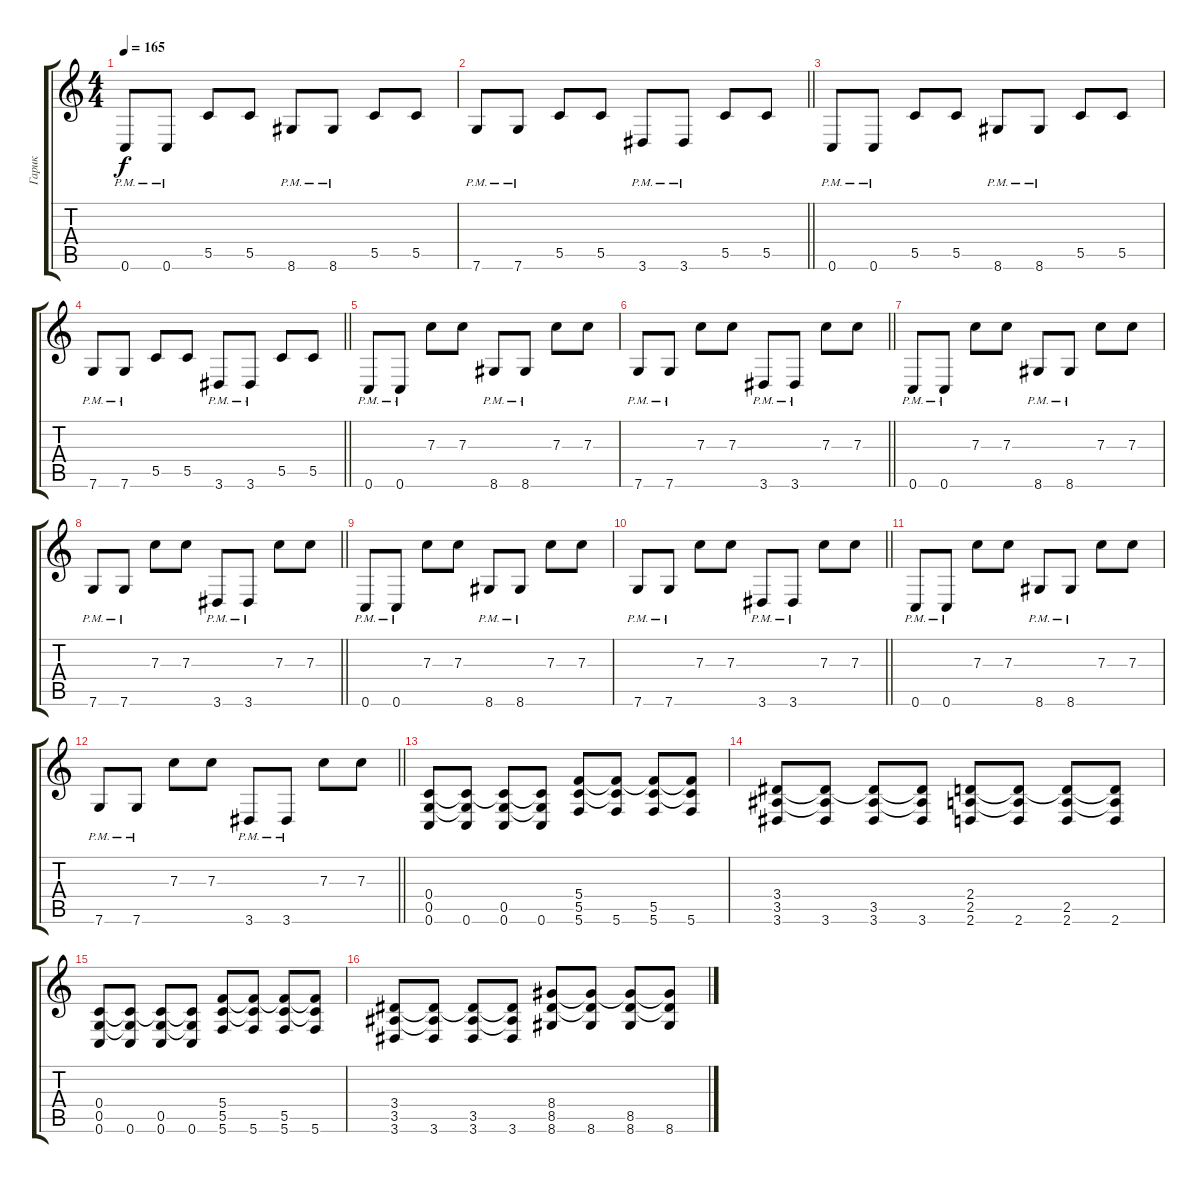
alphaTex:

\track ("Гарик" "Гарик") {instrument distortionguitar}
\staff {score tabs}
\tuning (D4 A3 F3 C3 G2 C2) {hide}
\ts (4 4)
\tempo 165
\clef g2
\ks c
0.6{pm}.8{dy f} 0.6{pm}.8 5.5.8 5.5.8 8.6{pm}.8 8.6{pm}.8 5.5.8 5.5.8 |
\barLineRight lightlight
7.6{pm}.8 7.6{pm}.8 5.5.8 5.5.8 3.6{pm}.8 3.6{pm}.8 5.5.8 5.5.8 |
0.6{pm}.8 0.6{pm}.8 5.5.8 5.5.8 8.6{pm}.8 8.6{pm}.8 5.5.8 5.5.8 |
\barLineRight lightlight
7.6{pm}.8 7.6{pm}.8 5.5.8 5.5.8 3.6{pm}.8 3.6{pm}.8 5.5.8 5.5.8 |
0.6{pm}.8 0.6{pm}.8 7.3.8 7.3.8 8.6{pm}.8 8.6{pm}.8 7.3.8 7.3.8 |
\barLineRight lightlight
7.6{pm}.8 7.6{pm}.8 7.3.8 7.3.8 3.6{pm}.8 3.6{pm}.8 7.3.8 7.3.8 |
0.6{pm}.8 0.6{pm}.8 7.3.8 7.3.8 8.6{pm}.8 8.6{pm}.8 7.3.8 7.3.8 |
\barLineRight lightlight
7.6{pm}.8 7.6{pm}.8 7.3.8 7.3.8 3.6{pm}.8 3.6{pm}.8 7.3.8 7.3.8 |
0.6{pm}.8 0.6{pm}.8 7.3.8 7.3.8 8.6{pm}.8 8.6{pm}.8 7.3.8 7.3.8 |
\barLineRight lightlight
7.6{pm}.8 7.6{pm}.8 7.3.8 7.3.8 3.6{pm}.8 3.6{pm}.8 7.3.8 7.3.8 |
0.6{pm}.8 0.6{pm}.8 7.3.8 7.3.8 8.6{pm}.8 8.6{pm}.8 7.3.8 7.3.8 |
\barLineRight lightlight
7.6{pm}.8 7.6{pm}.8 7.3.8 7.3.8 3.6{pm}.8 3.6{pm}.8 7.3.8 7.3.8 |
(0.4 0.5 0.6).8 (0.4{t} 0.5{t} 0.6).8 (0.4{t} 0.5 0.6).8 (0.4{t} 0.5{t} 0.6).8 (5.4 5.5 5.6).8 (5.4{t} 5.5{t} 5.6).8 (5.4{t} 5.5 5.6).8 (5.4{t} 5.5{t} 5.6).8 |
(3.4 3.5 3.6).8 (3.4{t} 3.5{t} 3.6).8 (3.4{t} 3.5 3.6).8 (3.4{t} 3.5{t} 3.6).8 (2.4 2.5 2.6).8 (2.4{t} 2.5{t} 2.6).8 (2.4{t} 2.5 2.6).8 (2.4{t} 2.5{t} 2.6).8 |
(0.4 0.5 0.6).8 (0.4{t} 0.5{t} 0.6).8 (0.4{t} 0.5 0.6).8 (0.4{t} 0.5{t} 0.6).8 (5.4 5.5 5.6).8 (5.4{t} 5.5{t} 5.6).8 (5.4{t} 5.5 5.6).8 (5.4{t} 5.5{t} 5.6).8 |
(3.4 3.5 3.6).8 (3.4{t} 3.5{t} 3.6).8 (3.4{t} 3.5 3.6).8 (3.4{t} 3.5{t} 3.6).8 (8.4 8.5 8.6).8 (8.4{t} 8.5{t} 8.6).8 (8.4{t} 8.5 8.6).8 (8.4{t} 8.5{t} 8.6).8
